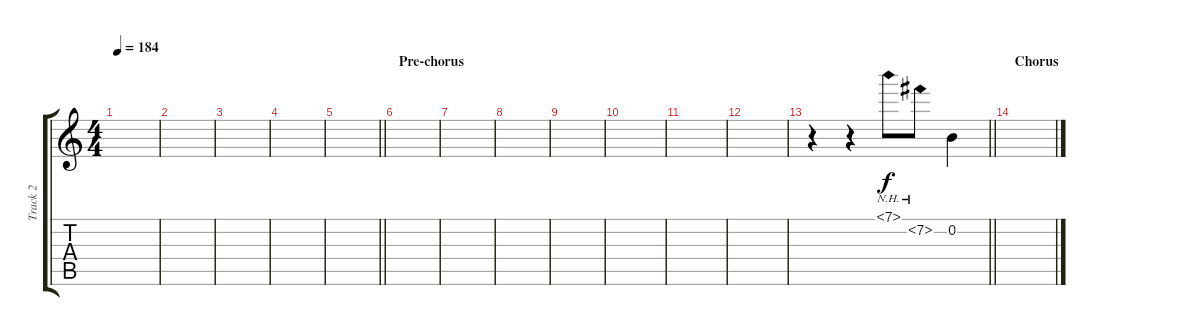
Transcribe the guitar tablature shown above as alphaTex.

\track ("Track 2" "Track 2") {instrument distortionguitar}
\staff {score tabs}
\tuning (E4 B3 G3 D3 A2 D2) {hide}
\ts (4 4)
\tempo 184
\clef g2
\ks c
|
|
|
|
\barLineRight lightlight
|
\section ("" "Pre-chorus")
|
|
|
|
|
|
|
\barLineRight lightlight
r.4 r.4 7.1{nh}.8 7.2{nh}.8 0.2.4 |
\section ("" "Chorus")
